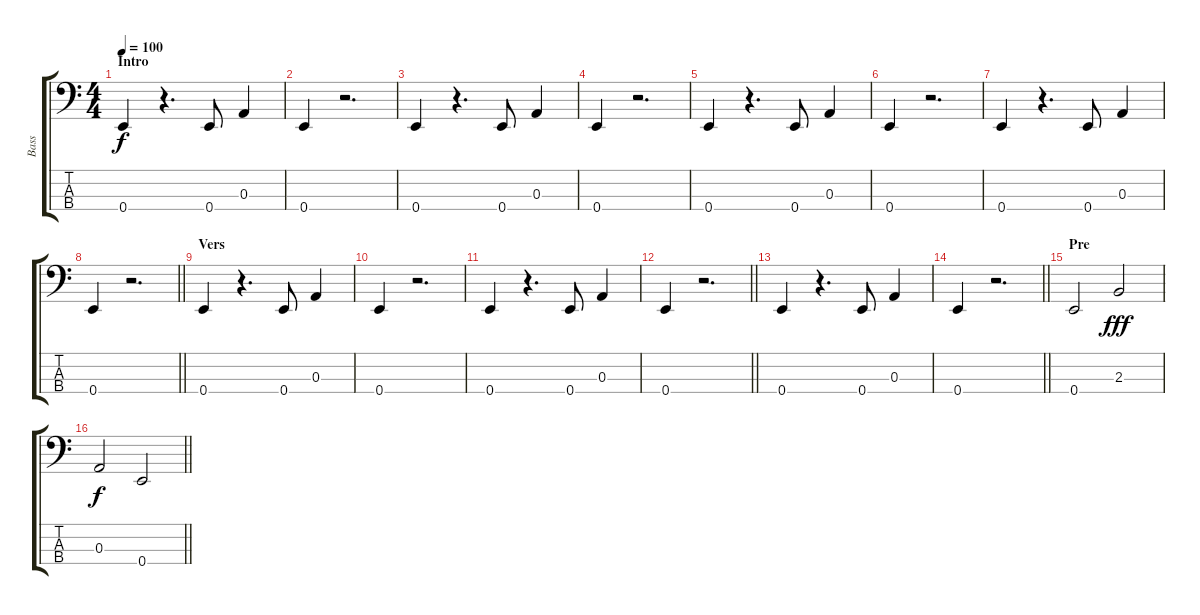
\track ("Bass" "Bass") {instrument electricbassfinger}
\staff {score tabs}
\tuning (G2 D2 A1 E1) {hide}
\ts (4 4)
\section ("" "Intro")
\tempo 100
\clef f4
\ks c
0.4.4{dy f instrument electricbassfinger} r.4{d} 0.4.8 0.3.4 |
0.4.4 r.2{d} |
0.4.4 r.4{d} 0.4.8 0.3.4 |
0.4.4 r.2{d} |
0.4.4 r.4{d} 0.4.8 0.3.4 |
0.4.4 r.2{d} |
0.4.4 r.4{d} 0.4.8 0.3.4 |
\barLineRight lightlight
0.4.4 r.2{d} |
\section ("" "Vers")
0.4.4 r.4{d} 0.4.8 0.3.4 |
0.4.4 r.2{d} |
0.4.4 r.4{d} 0.4.8 0.3.4 |
\barLineRight lightlight
0.4.4 r.2{d} |
0.4.4 r.4{d} 0.4.8 0.3.4 |
\barLineRight lightlight
0.4.4 r.2{d} |
\section ("" "Pre")
0.4.2 2.3.2{dy fff} |
\barLineRight lightlight
0.3.2{dy f} 0.4.2
